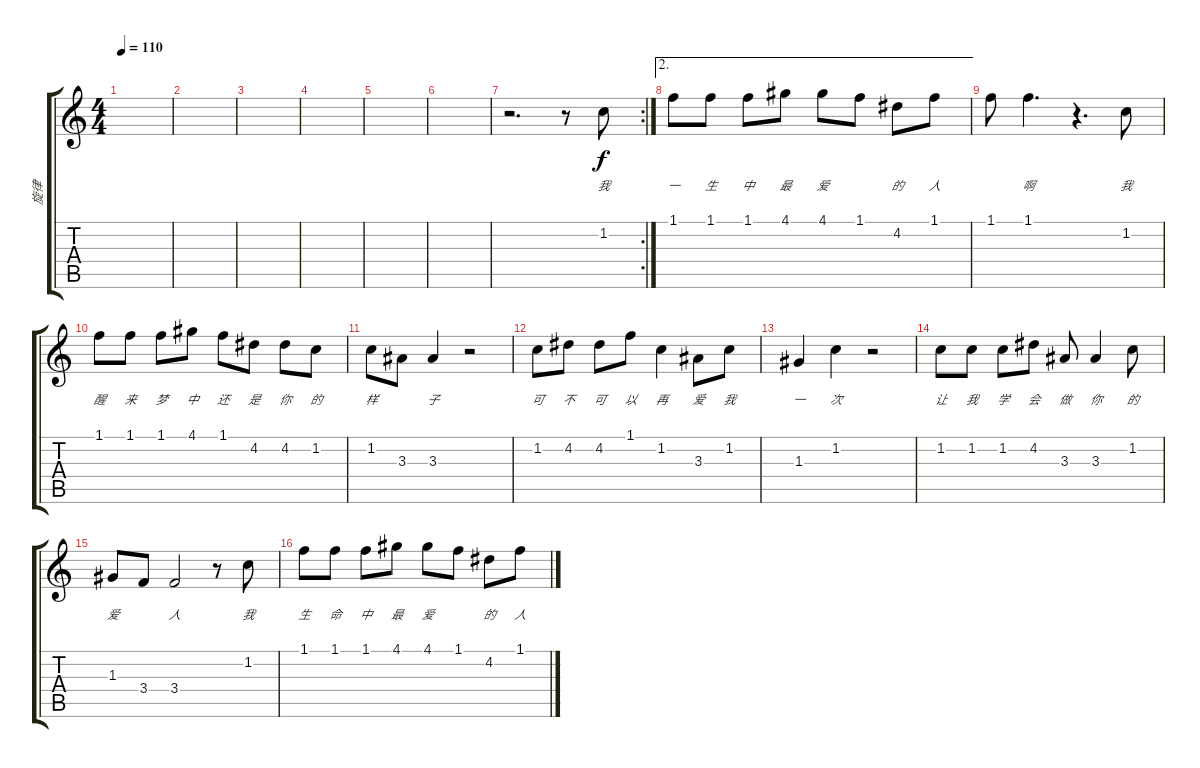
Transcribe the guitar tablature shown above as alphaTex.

\track ("旋律" "旋律") {instrument acousticguitarsteel}
\staff {score tabs}
\tuning (E4 B3 G3 D3 A2 E2) {hide}
\ts (4 4)
\tempo 110
\clef g2
\ks c
|
|
|
|
|
|
\rc 2
r.2{d} r.8 1.2.8{lyrics (0 "") lyrics (1 "我") lyrics (2 "") lyrics (3 "") lyrics (4 "")} |
\ae 2
1.1.8{lyrics (0 "") lyrics (1 "一") lyrics (2 "") lyrics (3 "") lyrics (4 "")} 1.1.8{lyrics (0 "") lyrics (1 "生") lyrics (2 "") lyrics (3 "") lyrics (4 "")} 1.1.8{lyrics (0 "") lyrics (1 "中") lyrics (2 "") lyrics (3 "") lyrics (4 "")} 4.1.8{lyrics (0 "") lyrics (1 "最") lyrics (2 "") lyrics (3 "") lyrics (4 "")} 4.1.8{lyrics (0 "") lyrics (1 "爱") lyrics (2 "") lyrics (3 "") lyrics (4 "")} 1.1.8{lyrics (0 "") lyrics (1 "") lyrics (2 "") lyrics (3 "") lyrics (4 "")} 4.2.8{lyrics (0 "") lyrics (1 "的") lyrics (2 "") lyrics (3 "") lyrics (4 "")} 1.1.8{lyrics (0 "") lyrics (1 "人") lyrics (2 "") lyrics (3 "") lyrics (4 "")} |
1.1.8{lyrics (0 "") lyrics (1 "") lyrics (2 "") lyrics (3 "") lyrics (4 "")} 1.1.4{d lyrics (0 "") lyrics (1 "啊") lyrics (2 "") lyrics (3 "") lyrics (4 "")} r.4{d} 1.2.8{lyrics (0 "") lyrics (1 "我") lyrics (2 "") lyrics (3 "") lyrics (4 "")} |
1.1.8{lyrics (0 "") lyrics (1 "醒") lyrics (2 "") lyrics (3 "") lyrics (4 "")} 1.1.8{lyrics (0 "") lyrics (1 "来") lyrics (2 "") lyrics (3 "") lyrics (4 "")} 1.1.8{lyrics (0 "") lyrics (1 "梦") lyrics (2 "") lyrics (3 "") lyrics (4 "")} 4.1.8{lyrics (0 "") lyrics (1 "中") lyrics (2 "") lyrics (3 "") lyrics (4 "")} 1.1.8{lyrics (0 "") lyrics (1 "还") lyrics (2 "") lyrics (3 "") lyrics (4 "")} 4.2.8{lyrics (0 "") lyrics (1 "是") lyrics (2 "") lyrics (3 "") lyrics (4 "")} 4.2.8{lyrics (0 "") lyrics (1 "你") lyrics (2 "") lyrics (3 "") lyrics (4 "")} 1.2.8{lyrics (0 "") lyrics (1 "的") lyrics (2 "") lyrics (3 "") lyrics (4 "")} |
1.2.8{lyrics (0 "") lyrics (1 "样") lyrics (2 "") lyrics (3 "") lyrics (4 "")} 3.3.8{lyrics (0 "") lyrics (1 "") lyrics (2 "") lyrics (3 "") lyrics (4 "")} 3.3.4{lyrics (0 "") lyrics (1 "子") lyrics (2 "") lyrics (3 "") lyrics (4 "")} r.2 |
1.2.8{lyrics (0 "") lyrics (1 "可") lyrics (2 "") lyrics (3 "") lyrics (4 "")} 4.2.8{lyrics (0 "") lyrics (1 "不") lyrics (2 "") lyrics (3 "") lyrics (4 "")} 4.2.8{lyrics (0 "") lyrics (1 "可") lyrics (2 "") lyrics (3 "") lyrics (4 "")} 1.1.8{lyrics (0 "") lyrics (1 "以") lyrics (2 "") lyrics (3 "") lyrics (4 "")} 1.2.4{lyrics (0 "") lyrics (1 "再") lyrics (2 "") lyrics (3 "") lyrics (4 "")} 3.3.8{lyrics (0 "") lyrics (1 "爱") lyrics (2 "") lyrics (3 "") lyrics (4 "")} 1.2.8{lyrics (0 "") lyrics (1 "我") lyrics (2 "") lyrics (3 "") lyrics (4 "")} |
1.3.4{lyrics (0 "") lyrics (1 "一") lyrics (2 "") lyrics (3 "") lyrics (4 "")} 1.2.4{lyrics (0 "") lyrics (1 "次") lyrics (2 "") lyrics (3 "") lyrics (4 "")} r.2 |
1.2.8{lyrics (0 "") lyrics (1 "让") lyrics (2 "") lyrics (3 "") lyrics (4 "")} 1.2.8{lyrics (0 "") lyrics (1 "我") lyrics (2 "") lyrics (3 "") lyrics (4 "")} 1.2.8{lyrics (0 "") lyrics (1 "学") lyrics (2 "") lyrics (3 "") lyrics (4 "")} 4.2.8{lyrics (0 "") lyrics (1 "会") lyrics (2 "") lyrics (3 "") lyrics (4 "")} 3.3.8{lyrics (0 "") lyrics (1 "做") lyrics (2 "") lyrics (3 "") lyrics (4 "")} 3.3.4{lyrics (0 "") lyrics (1 "你") lyrics (2 "") lyrics (3 "") lyrics (4 "")} 1.2.8{lyrics (0 "") lyrics (1 "的") lyrics (2 "") lyrics (3 "") lyrics (4 "")} |
1.3.8{lyrics (0 "") lyrics (1 "爱") lyrics (2 "") lyrics (3 "") lyrics (4 "")} 3.4.8{lyrics (0 "") lyrics (1 "") lyrics (2 "") lyrics (3 "") lyrics (4 "")} 3.4.2{lyrics (0 "") lyrics (1 "人") lyrics (2 "") lyrics (3 "") lyrics (4 "")} r.8 1.2.8{lyrics (0 "") lyrics (1 "我") lyrics (2 "") lyrics (3 "") lyrics (4 "")} |
1.1.8{lyrics (0 "") lyrics (1 "生") lyrics (2 "") lyrics (3 "") lyrics (4 "")} 1.1.8{lyrics (0 "") lyrics (1 "命") lyrics (2 "") lyrics (3 "") lyrics (4 "")} 1.1.8{lyrics (0 "") lyrics (1 "中") lyrics (2 "") lyrics (3 "") lyrics (4 "")} 4.1.8{lyrics (0 "") lyrics (1 "最") lyrics (2 "") lyrics (3 "") lyrics (4 "")} 4.1.8{lyrics (0 "") lyrics (1 "爱") lyrics (2 "") lyrics (3 "") lyrics (4 "")} 1.1.8{lyrics (0 "") lyrics (1 "") lyrics (2 "") lyrics (3 "") lyrics (4 "")} 4.2.8{lyrics (0 "") lyrics (1 "的") lyrics (2 "") lyrics (3 "") lyrics (4 "")} 1.1.8{lyrics (0 "") lyrics (1 "人") lyrics (2 "") lyrics (3 "") lyrics (4 "")}
